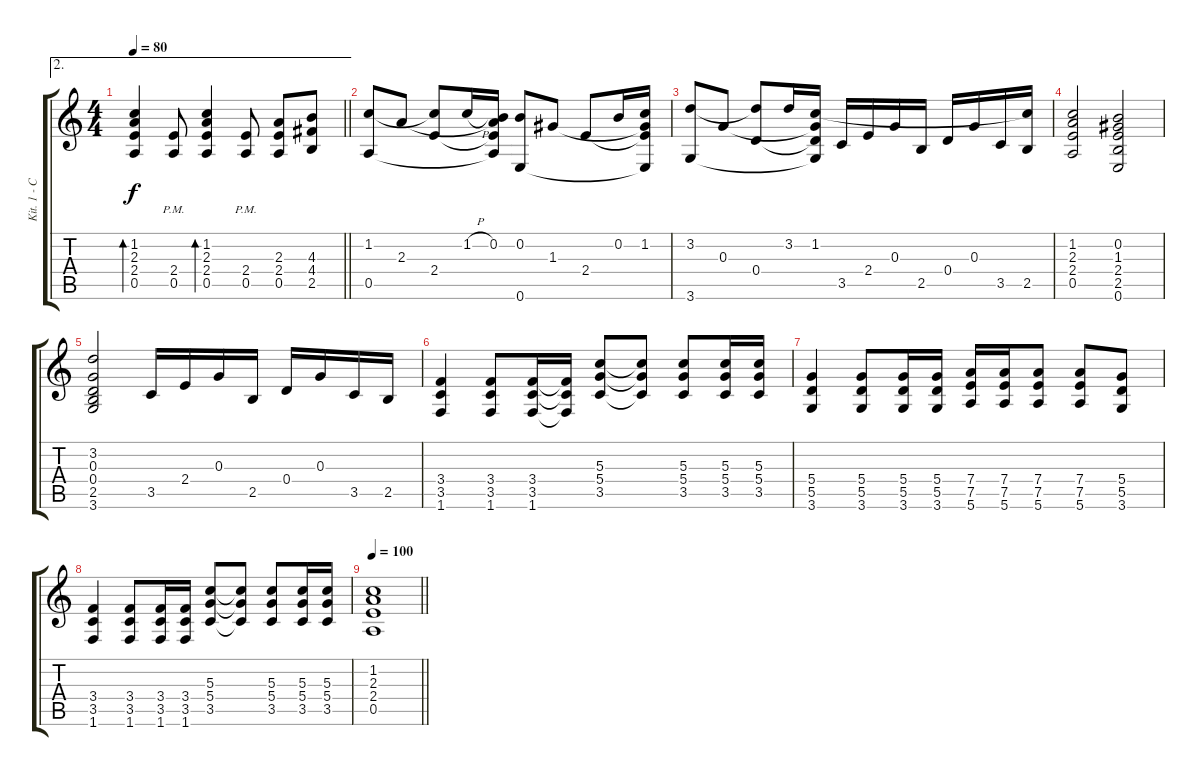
\track ("Kit. 1 - Clean" "Kit. 1 - C") {instrument electricguitarclean}
\staff {score tabs}
\tuning (E4 B3 G3 D3 A2 E2) {hide}
\ae 2
\ts (4 4)
\tempo 80
\clef g2
\barLineRight lightlight
\ks c
(1.2 2.3 2.4 0.5).4{bd 60 dy f} (2.4{pm} 0.5{pm}).8 (1.2 2.3 2.4 0.5).4{bd 60} (2.4{pm} 0.5{pm}).8 (2.3 2.4 0.5).8 (4.3 4.4 2.5).8 |
(1.2 0.5).8 2.3.8 (1.2{t} 2.4).8 1.2{h}.16 (0.2 2.3{t} 2.4{t} 0.5{t}).16 (0.2 0.6).8 1.3.8 2.4.8 0.2.16 (1.2 1.3{t} 2.4{t} 0.6{t}).16 |
(3.2 3.6).8 0.3.8 (3.2{t} 0.4).8 3.2.16 (1.2 0.3{t} 0.4{t} 3.6{t}).16 3.5.16 2.4.16 0.3.16 2.5.16 0.4.16 0.3.16 3.5.16 (1.2{t} 2.5).16 |
(1.2 2.3 2.4 0.5).2 (0.2 1.3 2.4 2.5 0.6).2 |
(3.2 0.3 0.4 2.5 3.6).2 3.5.16 2.4.16 0.3.16 2.5.16 0.4.16 0.3.16 3.5.16 2.5.16 |
(3.4 3.5 1.6).4 (3.4 3.5 1.6).8 (3.4 3.5 1.6).16 (3.4{t} 3.5{t} 1.6{t}).16 (5.3 5.4 3.5).8 (5.3{t} 5.4{t} 3.5{t}).8 (5.3 5.4 3.5).8 (5.3 5.4 3.5).16 (5.3 5.4 3.5).16 |
(5.4 5.5 3.6).4 (5.4 5.5 3.6).8 (5.4 5.5 3.6).16 (5.4 5.5 3.6).16 (7.4 7.5 5.6).16 (7.4 7.5 5.6).16 (7.4 7.5 5.6).8 (7.4 7.5 5.6).8 (5.4 5.5 3.6).8 |
(3.4 3.5 1.6).4 (3.4 3.5 1.6).8 (3.4 3.5 1.6).16 (3.4 3.5 1.6).16 (5.3 5.4 3.5).8 (5.3{t} 5.4{t} 3.5{t}).8 (5.3 5.4 3.5).8 (5.3 5.4 3.5).16 (5.3 5.4 3.5).16 |
\tempo 100
\barLineRight lightlight
(1.2 2.3 2.4 0.5).1
